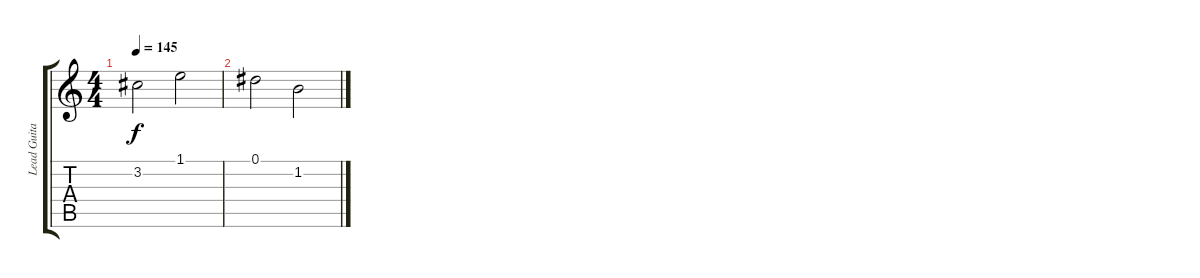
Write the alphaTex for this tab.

\track ("Lead Guitar" "Lead Guita") {instrument distortionguitar}
\staff {score tabs}
\tuning (Eb4 Bb3 Gb3 Db3 Ab2 Db2) {hide}
\ts (4 4)
\tempo 145
\clef g2
\ks c
3.2.2{dy f volume 0} 1.1.2 |
0.1.2 1.2.2
